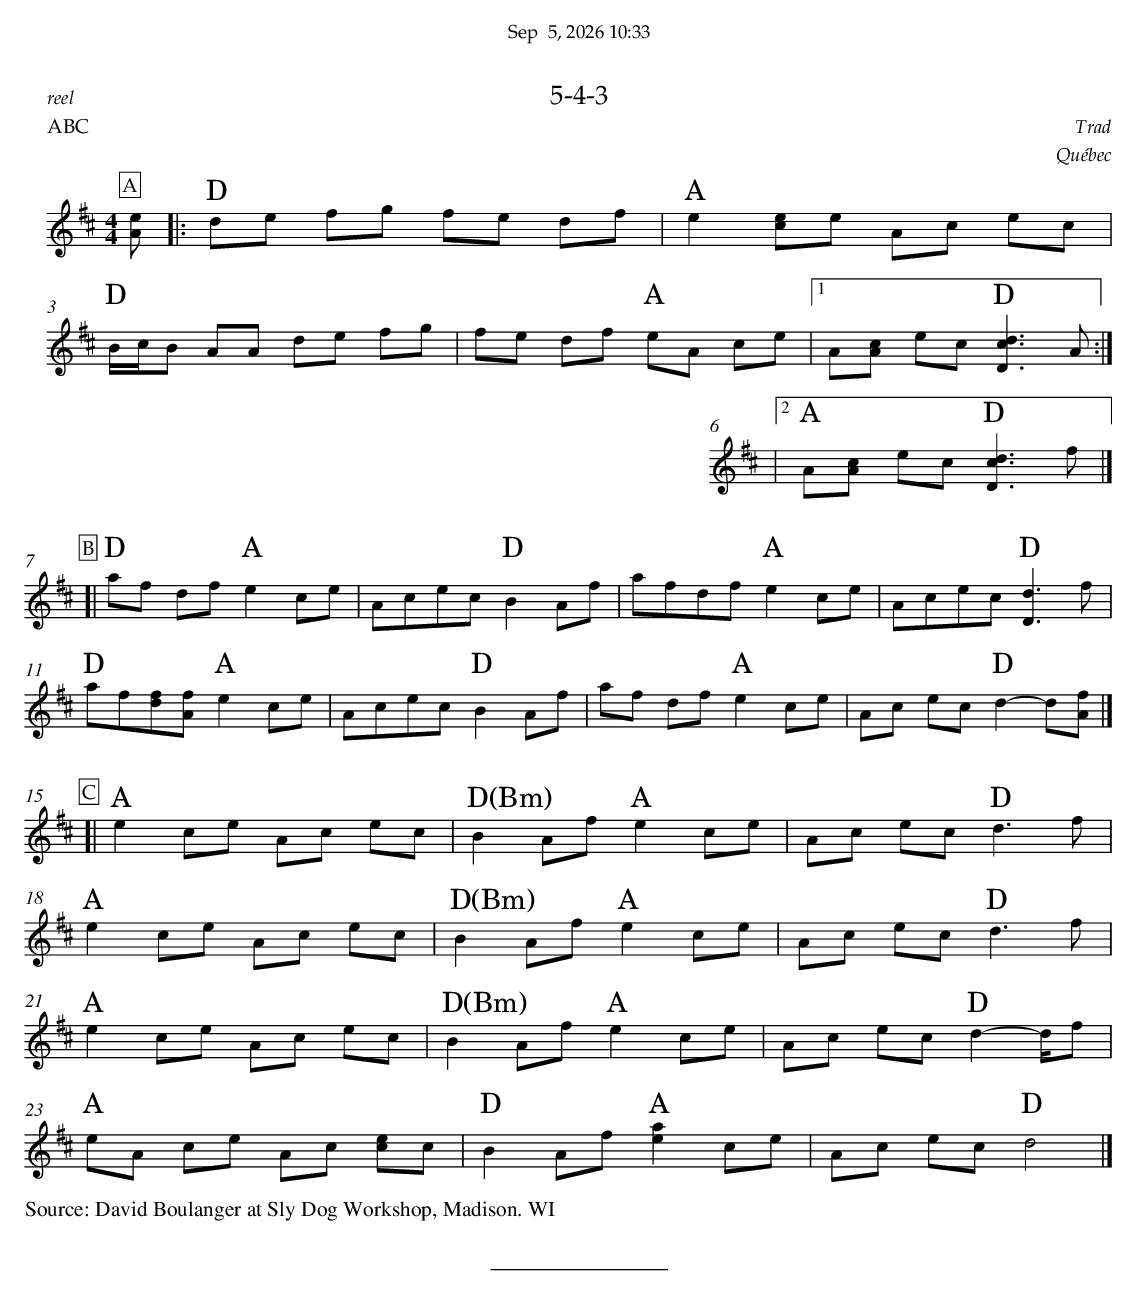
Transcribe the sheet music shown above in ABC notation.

X:1
T:5-4-3
C:Trad
O:Québec
P:ABC
M:4/4
L:1/8
K:Dmaj
P:A
[Ae] |: "D" de fg fe df | "A" e2 [ce]e Ac ec |
"D" B/c/B AA de fg | fe df "A" eA ce |1 A[cA] ec "D" [cDd]3 A :|]
|2 "A" A[cA] ec "D" [cDd]3 f |]
%%vskip 0.5cm
P:B
[| "D" af df "A" e2 ce | Acec "D" B2 Af | afdf "A" e2 ce | Acec "D" [dD]3 f|
 "D" af[df][fA] "A" e2 ce | Acec "D" B2 Af | af df "A" e2 ce | Ac ec "D" d2- d[Af]|]
%%vskip 0.5cm
P:C
[| "A" e2 ce Ac ec | "D(Bm)" B2 Af "A" e2 ce | Ac ec "D" d3f |
"A" e2 ce Ac ec | "D(Bm)" B2 Af "A" e2 ce | Ac ec "D" d3 f |
"A" e2 ce Ac ec | "D(Bm)" B2 Af "A" e2 ce | Ac ec "D" d2- d/f |
"A" eA ce Ac [ce]c | "D" B2 Af "A" [ae]2 ce | Ac ec "D" d4 |]
